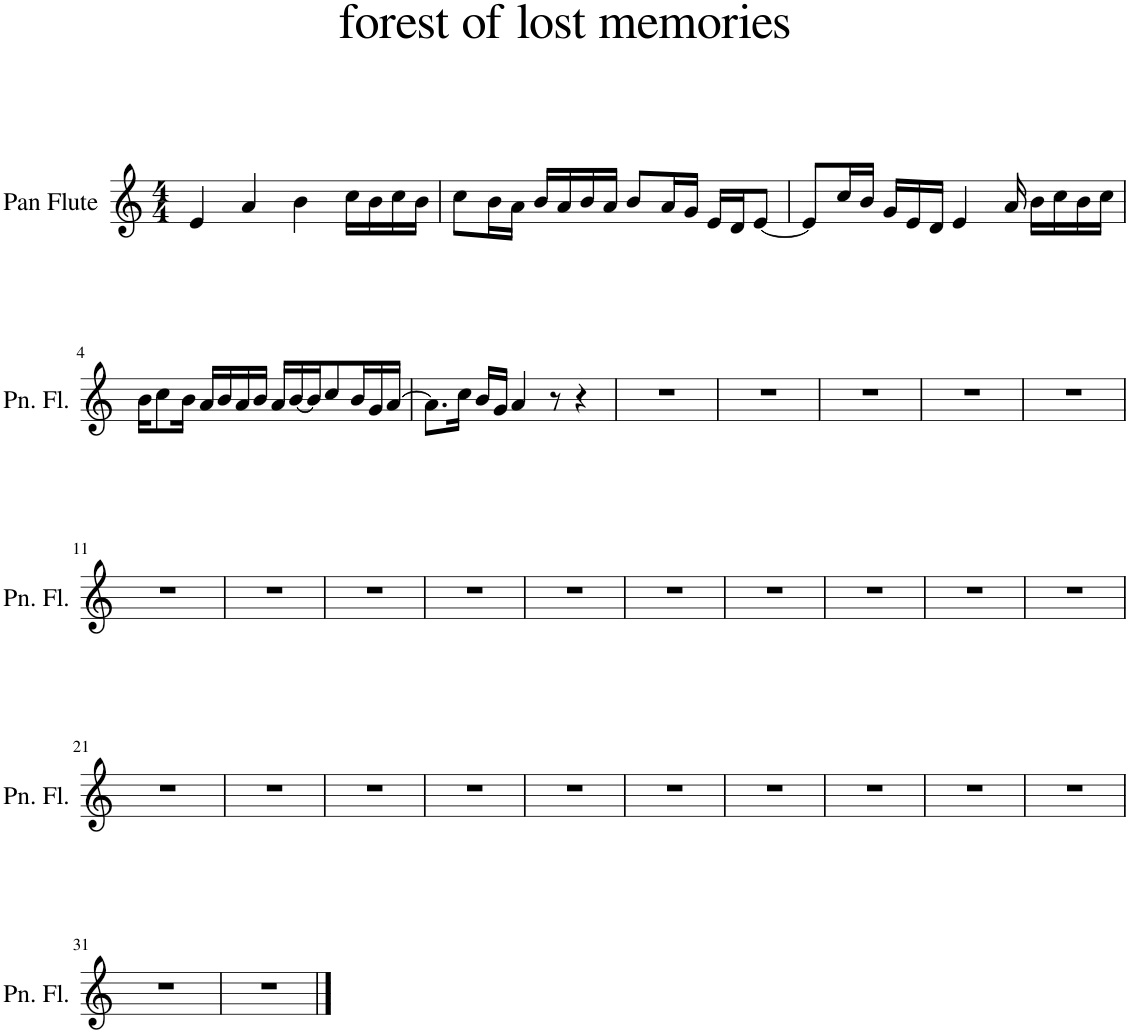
**kern
*part1
*staff1
*I"Pan Flute
*I'Pn. Fl.
*clefG2
*k[]
*M4/4
=1
4e/
4a/
4b\
16cc\LL
16b\
16cc\
16b\JJ
=2
8cc\L
16b\L
16a\JJ
16b/LL
16a/
16b/
16a/JJ
8b/L
16a/L
16g/JJ
16e/LL
16d/J
[8e/J
=3
8e/L]
16cc/L
16b/JJ
16g/LL
16e/
16d/JJ
4e/
16a/
16b\LL
16cc\
16b\
16cc\JJ
!!LO:LB:g=z
=4
16b\KL
8cc\
16b\Jk
16a/LL
16b/
16a/
16b/JJ
16a/LL
[16b/
16b/J]
8cc/
16b/L
16g/
[16a/JJ
=5
8.a\L]
16cc\Jk
16b/LL
16g/JJ
4a/
8r
4r
=6
1r
=7
1r
=8
1r
=9
1r
=10
1r
!!LO:LB:g=z
=11
1r
=12
1r
=13
1r
=14
1r
=15
1r
=16
1r
=17
1r
=18
1r
=19
1r
=20
1r
!!LO:LB:g=z
=21
1r
=22
1r
=23
1r
=24
1r
=25
1r
=26
1r
=27
1r
=28
1r
=29
1r
=30
1r
!!LO:LB:g=z
=31
1r
=32
1r
==
*-
